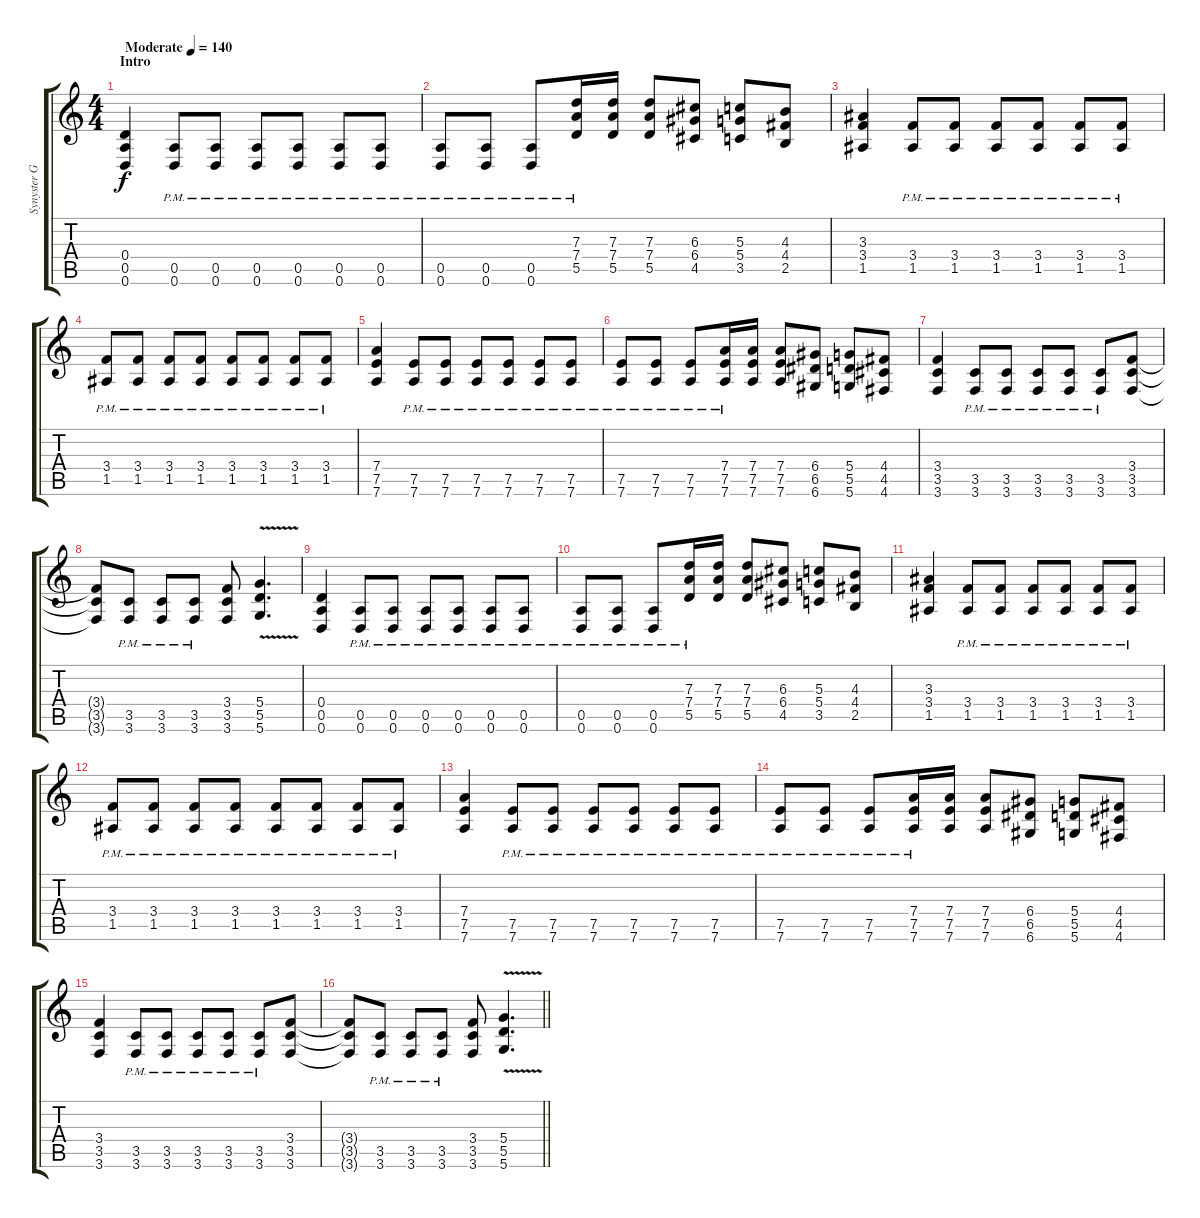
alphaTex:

\track ("Synyster Gates" "Synyster G") {instrument distortionguitar}
\staff {score tabs}
\tuning (E4 B3 G3 D3 A2 D2) {hide}
\ts (4 4)
\section ("" "Intro")
\tempo (140 "Moderate")
\clef g2
\ks c
(0.4 0.5 0.6).4{dy f instrument distortionguitar} (0.5{pm} 0.6{pm}).8 (0.5{pm} 0.6{pm}).8 (0.5{pm} 0.6{pm}).8 (0.5{pm} 0.6{pm}).8 (0.5{pm} 0.6{pm}).8 (0.5{pm} 0.6{pm}).8 |
(0.5{pm} 0.6{pm}).8 (0.5{pm} 0.6{pm}).8 (0.5{pm} 0.6{pm}).8 (7.3{pm} 7.4{pm} 5.5{pm}).16 (7.3 7.4 5.5).16 (7.3 7.4 5.5).8 (6.3 6.4 4.5).8 (5.3 5.4 3.5).8 (4.3 4.4 2.5).8 |
(3.3 3.4 1.5).4 (3.4{pm} 1.5{pm}).8 (3.4{pm} 1.5{pm}).8 (3.4{pm} 1.5{pm}).8 (3.4{pm} 1.5{pm}).8 (3.4{pm} 1.5{pm}).8 (3.4{pm} 1.5{pm}).8 |
(3.4{pm} 1.5{pm}).8 (3.4{pm} 1.5{pm}).8 (3.4{pm} 1.5{pm}).8 (3.4{pm} 1.5{pm}).8 (3.4{pm} 1.5{pm}).8 (3.4{pm} 1.5{pm}).8 (3.4{pm} 1.5{pm}).8 (3.4{pm} 1.5{pm}).8 |
(7.4 7.5 7.6).4 (7.5{pm} 7.6{pm}).8 (7.5{pm} 7.6{pm}).8 (7.5{pm} 7.6{pm}).8 (7.5{pm} 7.6{pm}).8 (7.5{pm} 7.6{pm}).8 (7.5{pm} 7.6{pm}).8 |
(7.5{pm} 7.6{pm}).8 (7.5{pm} 7.6{pm}).8 (7.5{pm} 7.6{pm}).8 (7.4{pm} 7.5{pm} 7.6{pm}).16 (7.4 7.5 7.6).16 (7.4 7.5 7.6).8 (6.4 6.5 6.6).8 (5.4 5.5 5.6).8 (4.4 4.5 4.6).8 |
(3.4 3.5 3.6).4 (3.5{pm} 3.6{pm}).8 (3.5{pm} 3.6{pm}).8 (3.5{pm} 3.6{pm}).8 (3.5{pm} 3.6{pm}).8 (3.5{pm} 3.6{pm}).8 (3.4 3.5 3.6).8 |
(3.4{t} 3.5{t} 3.6{t}).8 (3.5{pm} 3.6{pm}).8 (3.5{pm} 3.6{pm}).8 (3.5{pm} 3.6{pm}).8 (3.4 3.5 3.6).8 (5.4{v} 5.5{v} 5.6{v}).4{d} |
(0.4 0.5 0.6).4 (0.5{pm} 0.6{pm}).8 (0.5{pm} 0.6{pm}).8 (0.5{pm} 0.6{pm}).8 (0.5{pm} 0.6{pm}).8 (0.5{pm} 0.6{pm}).8 (0.5{pm} 0.6{pm}).8 |
(0.5{pm} 0.6{pm}).8 (0.5{pm} 0.6{pm}).8 (0.5{pm} 0.6{pm}).8 (7.3{pm} 7.4{pm} 5.5{pm}).16 (7.3 7.4 5.5).16 (7.3 7.4 5.5).8 (6.3 6.4 4.5).8 (5.3 5.4 3.5).8 (4.3 4.4 2.5).8 |
(3.3 3.4 1.5).4 (3.4{pm} 1.5{pm}).8 (3.4{pm} 1.5{pm}).8 (3.4{pm} 1.5{pm}).8 (3.4{pm} 1.5{pm}).8 (3.4{pm} 1.5{pm}).8 (3.4{pm} 1.5{pm}).8 |
(3.4{pm} 1.5{pm}).8 (3.4{pm} 1.5{pm}).8 (3.4{pm} 1.5{pm}).8 (3.4{pm} 1.5{pm}).8 (3.4{pm} 1.5{pm}).8 (3.4{pm} 1.5{pm}).8 (3.4{pm} 1.5{pm}).8 (3.4{pm} 1.5{pm}).8 |
(7.4 7.5 7.6).4 (7.5{pm} 7.6{pm}).8 (7.5{pm} 7.6{pm}).8 (7.5{pm} 7.6{pm}).8 (7.5{pm} 7.6{pm}).8 (7.5{pm} 7.6{pm}).8 (7.5{pm} 7.6{pm}).8 |
(7.5{pm} 7.6{pm}).8 (7.5{pm} 7.6{pm}).8 (7.5{pm} 7.6{pm}).8 (7.4{pm} 7.5{pm} 7.6{pm}).16 (7.4 7.5 7.6).16 (7.4 7.5 7.6).8 (6.4 6.5 6.6).8 (5.4 5.5 5.6).8 (4.4 4.5 4.6).8 |
(3.4 3.5 3.6).4 (3.5{pm} 3.6{pm}).8 (3.5{pm} 3.6{pm}).8 (3.5{pm} 3.6{pm}).8 (3.5{pm} 3.6{pm}).8 (3.5{pm} 3.6{pm}).8 (3.4 3.5 3.6).8 |
\barLineRight lightlight
(3.4{t} 3.5{t} 3.6{t}).8 (3.5{pm} 3.6{pm}).8 (3.5{pm} 3.6{pm}).8 (3.5{pm} 3.6{pm}).8 (3.4 3.5 3.6).8 (5.4{v} 5.5{v} 5.6{v}).4{d}
